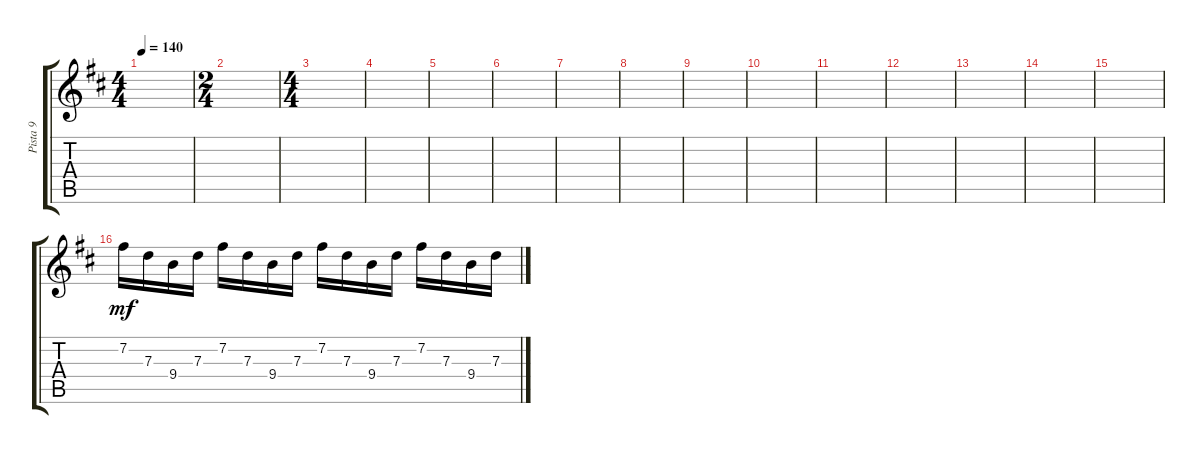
\track ("Pista 9" "Pista 9") {instrument acousticguitarsteel}
\staff {score tabs}
\tuning (E4 B3 G3 D3 A2 E2) {hide}
\ts (4 4)
\tempo 140
\clef g2
\ks bminor
|
\ts (2 4)
|
\ts (4 4)
|
|
|
|
|
|
|
|
|
|
|
|
|
7.2.16{dy mf instrument fx4atmosphere} 7.3.16 9.4.16 7.3.16 7.2.16 7.3.16 9.4.16 7.3.16 7.2.16 7.3.16 9.4.16 7.3.16 7.2.16 7.3.16 9.4.16 7.3.16
